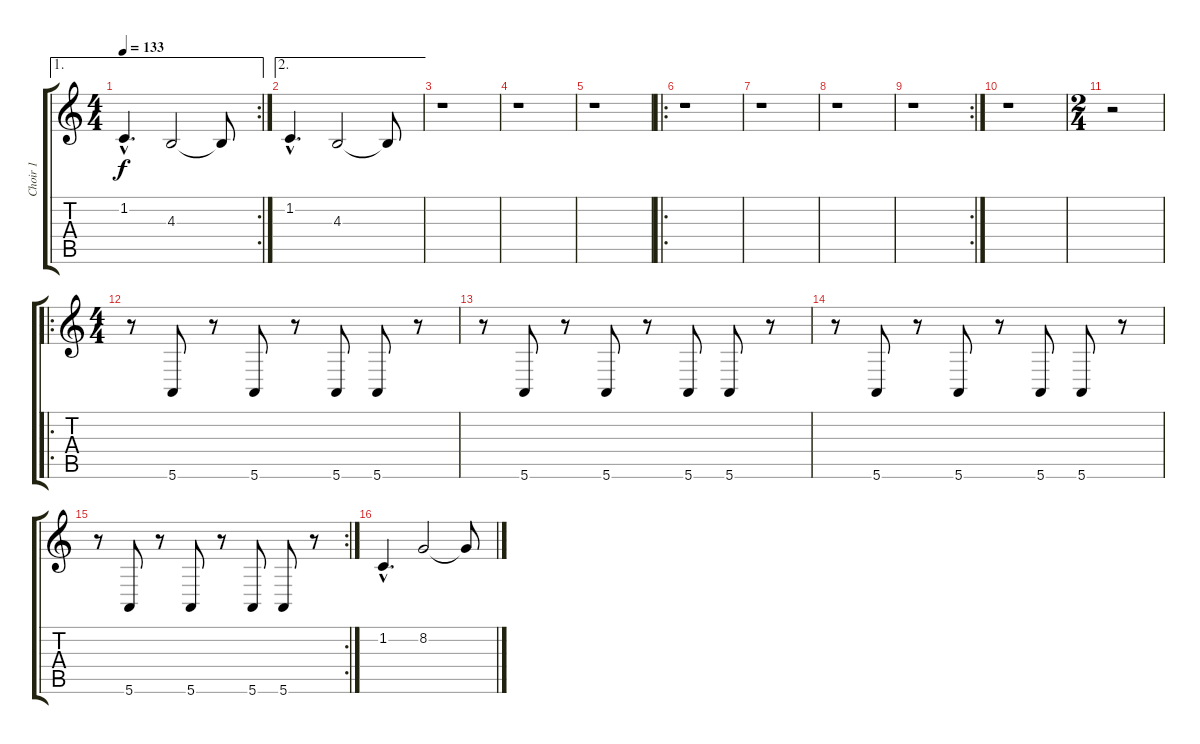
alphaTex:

\track ("Choir 1" "Choir 1") {instrument pad4choir}
\staff {score tabs}
\tuning (E4 B3 G3 D3 A2 E2) {hide}
\ae 1
\rc 2
\ts (4 4)
\tempo 133
\clef g2
\ks c
1.2{hac}.4{d dy f} 4.3.2 4.3{t}.8 |
\ae 2
1.2{hac}.4{d} 4.3.2 4.3{t}.8 |
r.1 |
r.1 |
r.1 |
\ro
r.1 |
r.1 |
r.1 |
\rc 2
r.1 |
r.1 |
\ts (2 4)
r.2 |
\ro
\ts (4 4)
r.8 5.6.8 r.8 5.6.8 r.8 5.6.8 5.6.8 r.8 |
r.8 5.6.8 r.8 5.6.8 r.8 5.6.8 5.6.8 r.8 |
r.8 5.6.8 r.8 5.6.8 r.8 5.6.8 5.6.8 r.8 |
\rc 2
r.8 5.6.8 r.8 5.6.8 r.8 5.6.8 5.6.8 r.8 |
1.2{hac}.4{d} 8.2.2 8.2{t}.8
